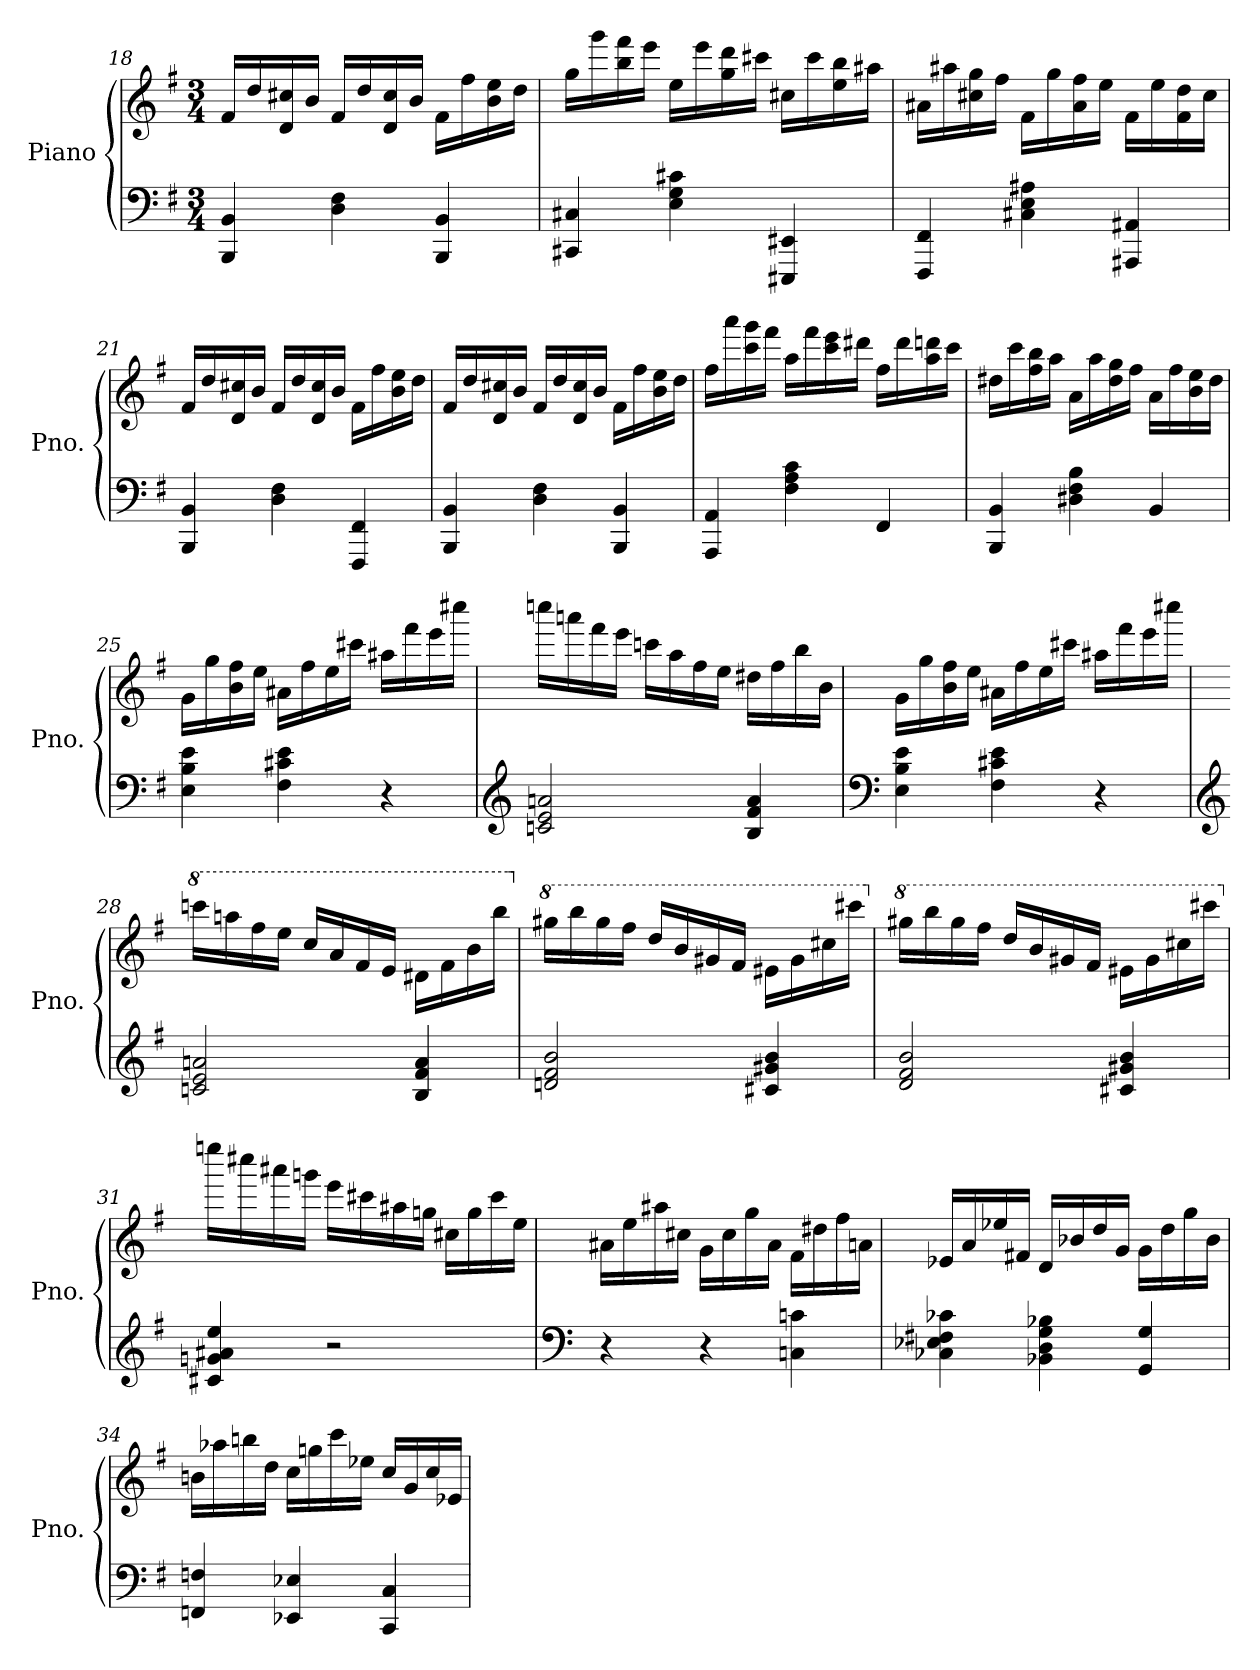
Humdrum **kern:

**kern	**kern
*part1	*part1
*staff2	*staff1
*I"Piano	*
*I'Pno.	*
*clefF4	*clefG2
*k[f#]	*k[f#]
*M3/4	*M3/4
=18	=18
4BBB/ 4BB/	16f#/LL
.	16dd/
.	16d/ 16cc#X/
.	16b/JJ
4D\ 4F#\	16f#/LL
.	16dd/
.	16d/ 16cc#/
.	16b/JJ
4BBB/ 4BB/	16f#\LL
.	16ff#\
.	16b\ 16ee\
.	16dd\JJ
!!LO:PB:g=z
=19	=19
4CC#X/ 4C#X/	16gg\LL
.	16ggg\
.	16bb\ 16fff#\
.	16eee\JJ
4E\ 4G\ 4c#X\	16ee\LL
.	16eee\
.	16gg\ 16ddd\
.	16ccc#X\JJ
4EEE#X/ 4EE#X/	16cc#X\LL
.	16ccc#\
.	16ee\ 16bb\
.	16aa#X\JJ
=20	=20
4FFF#/ 4FF#/	16a#X\LL
.	16aa#X\
.	16cc#X\ 16gg\
.	16ff#\JJ
4C#X\ 4E\ 4A#X\	16f#\LL
.	16gg\
.	16a#\ 16ff#\
.	16ee\JJ
4AAA#X/ 4AA#X/	16f#\LL
.	16ee\
.	16f#\ 16dd\
.	16cc#\JJ
=21	=21
4BBB/ 4BB/	16f#/LL
.	16dd/
.	16d/ 16cc#X/
.	16b/JJ
4D\ 4F#\	16f#/LL
.	16dd/
.	16d/ 16cc#/
.	16b/JJ
4FFF#/ 4FF#/	16f#\LL
.	16ff#\
.	16b\ 16ee\
.	16dd\JJ
=22	=22
4BBB/ 4BB/	16f#/LL
.	16dd/
.	16d/ 16cc#X/
.	16b/JJ
4D\ 4F#\	16f#/LL
.	16dd/
.	16d/ 16cc#/
.	16b/JJ
4BBB/ 4BB/	16f#\LL
.	16ff#\
.	16b\ 16ee\
.	16dd\JJ
!!LO:LB:g=z
=23	=23
4AAA/ 4AA/	16ff#\LL
.	16aaa\
.	16ccc\ 16ggg\
.	16fff#\JJ
4F#\ 4A\ 4c\	16aa\LL
.	16fff#\
.	16ccc\ 16eee\
.	16ddd#X\JJ
4FF#/	16ff#\LL
.	16ddd#\
.	16aa\ 16dddn\
.	16ccc\JJ
=24	=24
4BBB/ 4BB/	16dd#X\LL
.	16ccc\
.	16ff#\ 16bb\
.	16aa\JJ
4D#X\ 4F#\ 4B\	16a\LL
.	16aa\
.	16dd#\ 16gg\
.	16ff#\JJ
4BB/	16a\LL
.	16ff#\
.	16b\ 16ee\
.	16dd#\JJ
=25	=25
4E\ 4B\ 4e\	16g\LL
.	16gg\
.	16b\ 16ff#\
.	16ee\JJ
4F#\ 4c#X\ 4e\	16a#X\LL
.	16ff#\
.	16ee\
.	16ccc#X\JJ
4r	16aa#X\LL
.	16fff#\
.	16eee\
.	16cccc#X\JJ
=26	=26
*clefG2	*
2cn/ 2e/ 2an/	16ccccn\LL
.	16aaan\
.	16fff#\
.	16eee\JJ
.	16cccn\LL
.	16aa\
.	16ff#\
.	16ee\JJ
4B/ 4f#/ 4a/	16dd#X\LL
.	16ff#\
.	16bb\
.	16b\JJ
!!LO:LB:g=z
=27	=27
*clefF4	*
4E\ 4B\ 4e\	16g\LL
.	16gg\
.	16b\ 16ff#\
.	16ee\JJ
4F#\ 4c#X\ 4e\	16a#X\LL
.	16ff#\
.	16ee\
.	16ccc#X\JJ
4r	16aa#X\LL
.	16fff#\
.	16eee\
.	16cccc#X\JJ
=28	=28
*clefG2	*
*	*8va
2cn/ 2e/ 2an/	16ccccn\LL
.	16aaan\
.	16fff#\
.	16eee\JJ
.	16ccc/LL
.	16aa/
.	16ff#/
.	16ee/JJ
4B/ 4f#/ 4a/	16dd#X\LL
.	16ff#\
.	16bb\
.	16bbb\JJ
=29	=29
*	*X8va
*	*8va
2dn/ 2f#/ 2b/	16ggg#X\LL
.	16bbb\
.	16ggg#\
.	16fff#\JJ
.	16ddd/LL
.	16bb/
.	16gg#X/
.	16ff#/JJ
4c#X/ 4g#X/ 4b/	16ee#X\LL
.	16gg#\
.	16ccc#X\
.	16cccc#X\JJ
=30	=30
*	*X8va
*	*8va
2d/ 2f#/ 2b/	16ggg#X\LL
.	16bbb\
.	16ggg#\
.	16fff#\JJ
.	16ddd/LL
.	16bb/
.	16gg#X/
.	16ff#/JJ
4c#X/ 4g#X/ 4b/	16ee#X\LL
.	16gg#\
.	16ccc#X\
.	16cccc#X\JJ
!!LO:LB:g=z
=31	=31
*	*X8va
4c#X/ 4gn/ 4a#X/ 4ee/	16eeeen\LL
.	16cccc#X\
.	16aaa#X\
.	16gggn\JJ
2r	16eee\LL
.	16ccc#X\
.	16aa#X\
.	16ggn\JJ
.	16cc#X\LL
.	16gg\
.	16ccc#\
.	16ee\JJ
=32	=32
*clefF4	*
4r	16a#X\LL
.	16ee\
.	16aa#X\
.	16cc#X\JJ
4r	16g\LL
.	16cc#\
.	16gg\
.	16a#\JJ
4Cn\ 4cn\	16f#\LL
.	16dd#X\
.	16ff#\
.	16an\JJ
=33	=33
4C-X\ 4E-X\ 4F#X\ 4c-X\	16e-X/LL
.	16a/
.	16ee-X/
.	16f#X/JJ
4BB-X\ 4D\ 4G\ 4B-X\	16d/LL
.	16b-X/
.	16dd/
.	16g/JJ
4GG/ 4G/	16g\LL
.	16dd\
.	16gg\
.	16b-\JJ
=34	=34
4FFn/ 4Fn/	16bn\LL
.	16aa-X\
.	16bbn\
.	16dd\JJ
4EE-X/ 4E-X/	16cc\LL
.	16ggn\
.	16ccc\
.	16ee-X\JJ
4CC/ 4C/	16cc/LL
.	16g/
.	16cc/
.	16e-X/JJ
=	=
*-	*-
